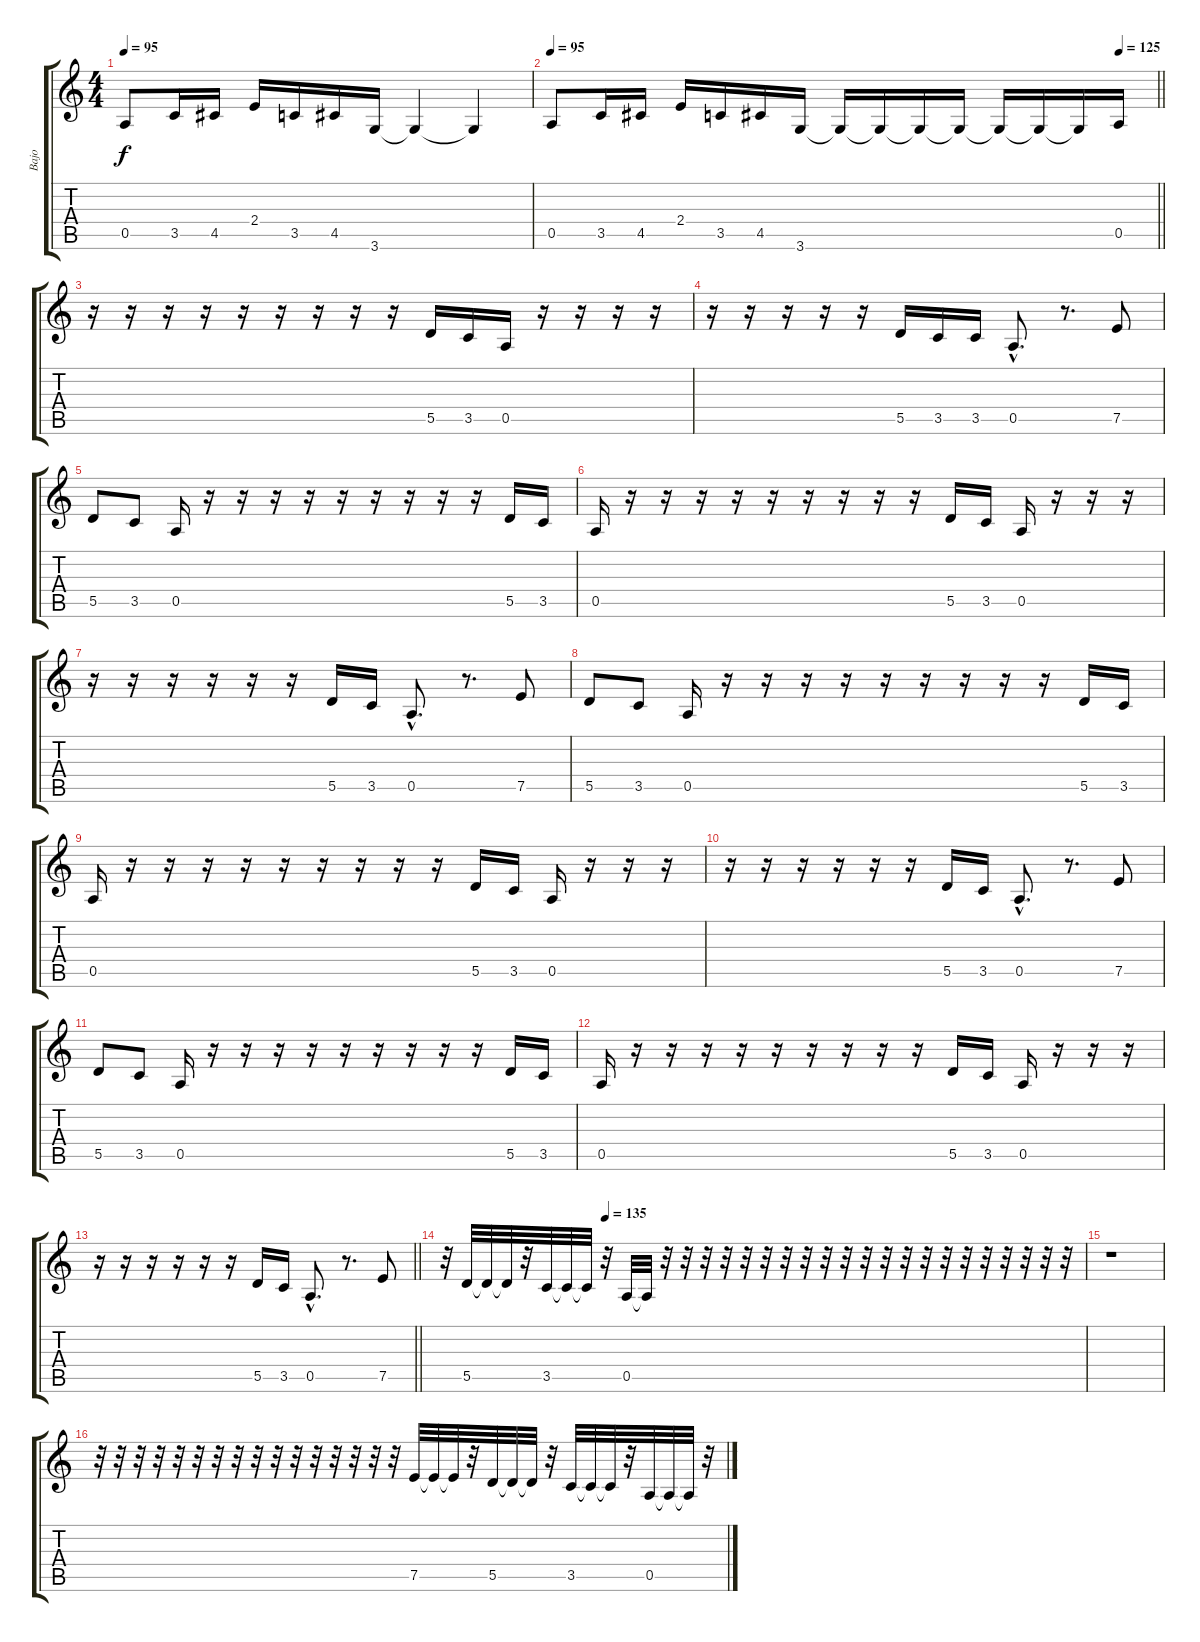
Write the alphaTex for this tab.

\track ("Bajo" "Bajo") {instrument electricbasspick}
\staff {score tabs}
\tuning (E4 B3 G3 D3 A2 E2) {hide}
\ts (4 4)
\tempo 95
\clef g2
\ks c
0.5.8{dy f} 3.5.16 4.5.16 2.4.16 3.5.16 4.5.16 3.6.16 3.6{t}.4 3.6{t}.4 |
\tempo 95
\tempo (125 0.9375)
\barLineRight lightlight
0.5.8 3.5.16 4.5.16 2.4.16 3.5.16 4.5.16 3.6.16 3.6{t}.16 3.6{t}.16 3.6{t}.16 3.6{t}.16 3.6{t}.16 3.6{t}.16 3.6{t}.16 0.5.16 |
r.16 r.16 r.16 r.16 r.16 r.16 r.16 r.16 r.16 5.5.16 3.5.16 0.5.16 r.16 r.16 r.16 r.16 |
r.16 r.16 r.16 r.16 r.16 5.5.16 3.5.16 3.5.16 0.5{hac}.8{d} r.8{d} 7.5.8 |
5.5.8 3.5.8 0.5.16 r.16 r.16 r.16 r.16 r.16 r.16 r.16 r.16 r.16 5.5.16 3.5.16 |
0.5.16 r.16 r.16 r.16 r.16 r.16 r.16 r.16 r.16 r.16 5.5.16 3.5.16 0.5.16 r.16 r.16 r.16 |
r.16 r.16 r.16 r.16 r.16 r.16 5.5.16 3.5.16 0.5{hac}.8{d} r.8{d} 7.5.8 |
5.5.8 3.5.8 0.5.16 r.16 r.16 r.16 r.16 r.16 r.16 r.16 r.16 r.16 5.5.16 3.5.16 |
0.5.16 r.16 r.16 r.16 r.16 r.16 r.16 r.16 r.16 r.16 5.5.16 3.5.16 0.5.16 r.16 r.16 r.16 |
r.16 r.16 r.16 r.16 r.16 r.16 5.5.16 3.5.16 0.5{hac}.8{d} r.8{d} 7.5.8 |
5.5.8 3.5.8 0.5.16 r.16 r.16 r.16 r.16 r.16 r.16 r.16 r.16 r.16 5.5.16 3.5.16 |
0.5.16 r.16 r.16 r.16 r.16 r.16 r.16 r.16 r.16 r.16 5.5.16 3.5.16 0.5.16 r.16 r.16 r.16 |
\barLineRight lightlight
r.16 r.16 r.16 r.16 r.16 r.16 5.5.16 3.5.16 0.5{hac}.8{d} r.8{d} 7.5.8 |
\tempo (135 0.25)
r.32 5.5.32 5.5{t}.32 5.5{t}.32 r.32 3.5.32 3.5{t}.32 3.5{t}.32 r.32 0.5.32 0.5{t}.32 r.32 r.32 r.32 r.32 r.32 r.32 r.32 r.32 r.32 r.32 r.32 r.32 r.32 r.32 r.32 r.32 r.32 r.32 r.32 r.32 r.32 |
r.1 |
r.32 r.32 r.32 r.32 r.32 r.32 r.32 r.32 r.32 r.32 r.32 r.32 r.32 r.32 r.32 r.32 7.5.32 7.5{t}.32 7.5{t}.32 r.32 5.5.32 5.5{t}.32 5.5{t}.32 r.32 3.5.32 3.5{t}.32 3.5{t}.32 r.32 0.5.32 0.5{t}.32 0.5{t}.32 r.32
